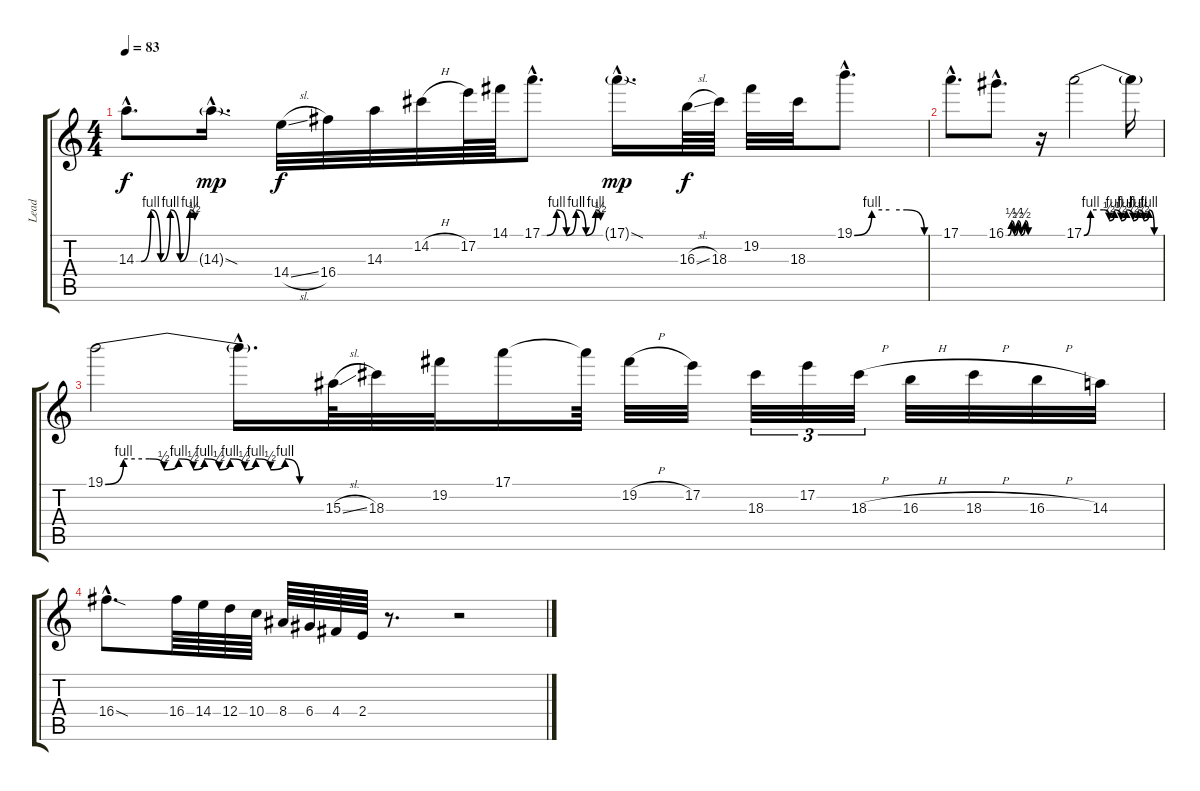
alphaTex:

\track ("Lead" "Lead") {instrument overdrivenguitar}
\staff {score tabs}
\tuning (E4 B3 G3 D3 A2 E2) {hide}
\ts (4 4)
\section ("" "")
\tempo 83
\clef g2
\ks c
14.3{be (custom 0 0 5 0 15 4 25 0 35 4 45 0 55 4 60 2) hac}.8{d dy f} 14.3{sod g hac}.16{d dy mp} 14.4{sl}.32{dy f} 16.4.32 14.3.32 14.2{h}.32 17.2.64 14.1.64 17.1{be (custom 0 0 5 0 15 4 25 0 35 4 45 0 55 4 60 2) hac}.8{d} 17.1{sod g hac}.16{d dy mp} 16.3{sl}.64{dy f} 18.3.64 19.2.32 18.3.32 19.1{be (custom 0 0 15 4 30 4 45 4 60 0) hac}.8{d} |
17.1{hac}.8{d} 16.1{be (custom 0 0 5 0 13 2 20 0 28 2 35 0 45 2 52 0 60 0) hac}.8{d} r.16 17.1{be (custom 0 0 5 4 15 4 19 2 23 4 28 2 32 4 37 2 41 4 45 2 49 4 53 0 60 0)}.2 17.1{t}.16 |
19.1{be (custom 0 0 5 4 12 4 16 2 20 4 24 2 27 4 31 2 34 4 38 2 41 4 45 2 49 4 53 0 60 0)}.2 19.1{hac t}.16{d} 15.3{sl}.64 18.3.32 19.2.32 17.1.16 17.1{t}.64 19.2{h}.32 17.2.32 18.3.32{tu (3 2)} 17.2.32{tu (3 2)} 18.3{h}.32{tu (3 2)} 16.3{h}.32 18.3{h}.32 16.3{h}.32 14.3.32 |
16.4{sod hac}.8{d} 16.4.64{instrument guitarfretnoise} 14.4.64 12.4.64 10.4.64 8.4.64 6.4.64 4.4.64 2.4.64 r.8{d} r.2
